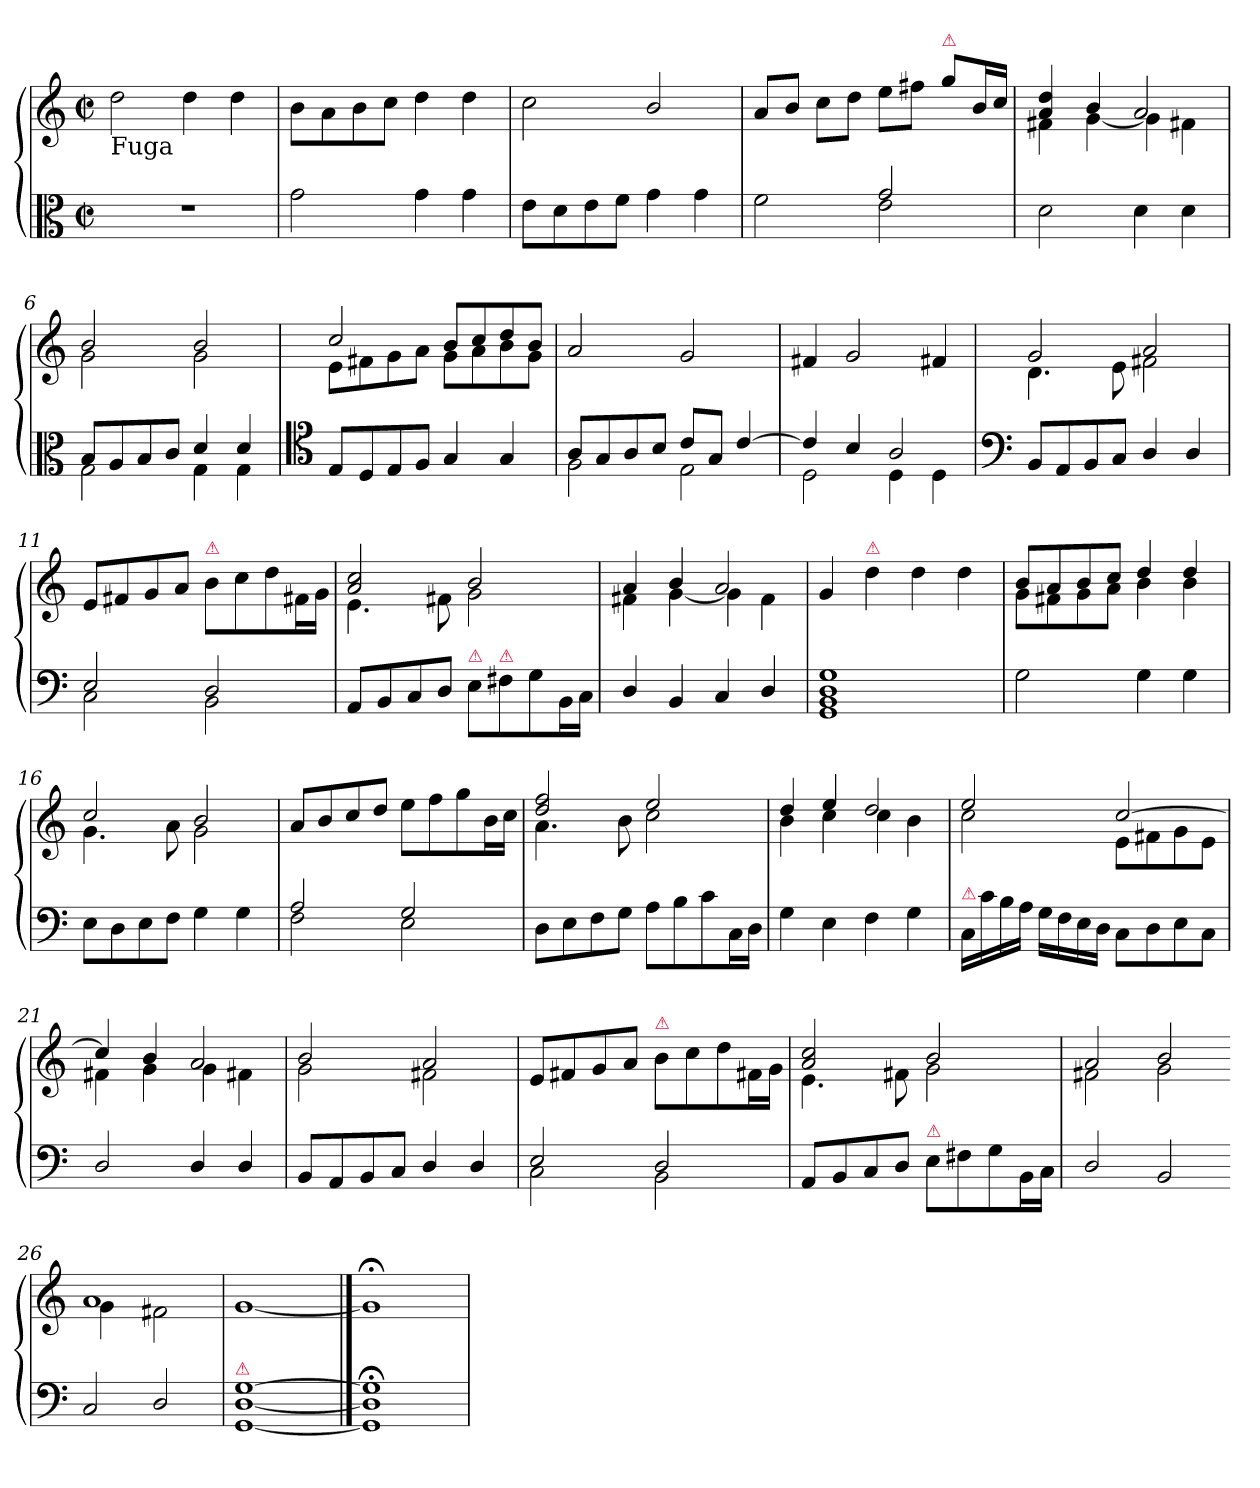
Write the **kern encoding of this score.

**kern	**kern
*part1	*part1
*staff2	*staff1
*clefC3	*clefG2
*k[]	*k[]
*M2/2	*M2/2
*met(c|)	*met(c|)
=1	=1
!	!LO:TX:b:t=Fuga
1r	2dd\
.	4dd\
.	4dd\
=2	=2
2g\	8b\L
.	8a\
.	8b\
.	8cc\J
4g\	4dd\
4g\	4dd\
=3	=3
8e\L	2cc\
8d\	.
8e\	.
8f\J	.
4g\	2b/
4g\	.
=4	=4
*^	*
2f\	2ryy	8a/L
.	.	8b/J
.	.	8cc\L
.	.	8dd\J
2g/	2e\	8ee\L
.	.	8ff#X\J
!	!	!LO:TX:a:color=crimson:t=⚠
.	.	8gg\L
.	.	16b/L
.	.	16cc/JJ
*v	*v	*
=5	=5
*	*^
2d\	4a/ 4dd/	4f#X\
.	4b/	[4g\
4d\	2a/	4g\]
4d\	.	4f#X\
=6	=6	=6
*^	*	*
8B/L	2G\	2b/	2g\
8A/	.	.	.
8B/	.	.	.
8c/J	.	.	.
4d/	4G\	2b/	2g\
4d/	4G\	.	.
*v	*v	*	*
=7	=7	=7
*clefC4	*	*
8E/L	2cc/	8e\L
8D/	.	8f#X\
8E/	.	8g\
8F/J	.	8a\J
4G/	8b/L	8g\L
.	8cc/	8a\
4G/	8dd/	8b\
.	8b/J	8g\J
*	*v	*v
=8	=8
*^	*
8A/L	2F\	2a/
8G/	.	.
8A/	.	.
8B/J	.	.
8c/L	2E\	2g/
8G/J	.	.
[4c/	.	.
=9	=9	=9
4c/]	2D\	4f#X/
4B/	.	2g/
2A/	4D\	.
.	4D\	4f#X/
*v	*v	*
=10	=10
*clefF4	*
*	*^
8BB/L	2g/	4.d\
8AA/	.	.
8BB/	.	.
8C/J	.	8e\
4D/	2a/	2f#X\
4D/	.	.
*	*v	*v
=11	=11
*^	*
2E/	2C\	8e/L
.	.	8f#X/
.	.	8g/
.	.	8a/J
!	!	!LO:TX:a:color=crimson:t=⚠
2D/	2BB\	8b\L
.	.	8cc\
.	.	8dd\
.	.	16f#X/L
.	.	16g/JJ
*v	*v	*
=12	=12
*	*^
8AA/L	2a/ 2cc/	4.e\
8BB/	.	.
8C/	.	.
8D/J	.	8f#X\
!LO:TX:a:color=crimson:t=⚠	!	!
8E\L	2b/	2g\
!LO:TX:a:color=crimson:t=⚠	!	!
8F#X\	.	.
8G\	.	.
16BB/L	.	.
16C/JJ	.	.
=13	=13	=13
4D/	4a/	4f#X\
4BB/	4b/	[4g\
4C/	2a/	4g\]
4D/	.	4f#\
*	*v	*v
=14	=14
1GG 1BB 1D 1G	4g/
!	!LO:TX:a:color=crimson:t=⚠
.	4dd\
.	4dd\
.	4dd\
=15	=15
*	*^
2G\	8b/L	8g\L
.	8a/	8f#X\
.	8b/	8g\
.	8cc/J	8a\J
4G\	4dd/	4b\
4G\	4dd/	4b\
=16	=16	=16
8E\L	2cc/	4.g\
8D\	.	.
8E\	.	.
8F\J	.	8a\
4G\	2b/	2g\
4G\	.	.
*	*v	*v
=17	=17
*^	*
2A/	2F\	8a/L
.	.	8b/
.	.	8cc/
.	.	8dd/J
2G/	2E\	8ee\L
.	.	8ff\
.	.	8gg\
.	.	16b\L
.	.	16cc\JJ
*v	*v	*
=18	=18
*	*^
8D\L	2dd/ 2ff/	4.a\
8E\	.	.
8F\	.	.
8G\J	.	8b\
8A\L	2ee/	2cc\
8B\	.	.
8c\	.	.
16C\L	.	.
16D\JJ	.	.
=19	=19	=19
4G\	4dd/	4b\
4E\	4ee/	4cc\
4F\	2dd/	4cc\
4G\	.	4b\
=20	=20	=20
!LO:TX:a:color=crimson:t=⚠	!	!
16C/LL	2ee/	2cc\
16c\	.	.
16B\	.	.
16A\JJ	.	.
16G\LL	.	.
16F\	.	.
16E\	.	.
16D\JJ	.	.
8C\L	[2cc/	8e\L
8D\	.	8f#X\
8E\	.	8g\
8C\J	.	8e\J
=21	=21	=21
2D/	4cc/]	4f#X\
.	4b/	4g\
4D/	2a/	4g\
4D/	.	4f#X\
=22	=22	=22
8BB/L	2b/	2g\
8AA/	.	.
8BB/	.	.
8C/J	.	.
4D/	2a/	2f#X\
4D/	.	.
*	*v	*v
=23	=23
*^	*
2E/	2C\	8e/L
.	.	8f#X/
.	.	8g/
.	.	8a/J
!	!	!LO:TX:a:color=crimson:t=⚠
2D/	2BB\	8b\L
.	.	8cc\
.	.	8dd\
.	.	16f#X/L
.	.	16g/JJ
*v	*v	*
=24	=24
*	*^
8AA/L	2a/ 2cc/	4.e\
8BB/	.	.
8C/	.	.
8D/J	.	8f#X\
!LO:TX:a:color=crimson:t=⚠	!	!
8E\L	2b/	2g\
8F#X\	.	.
8G\	.	.
16BB/L	.	.
16C/JJ	.	.
=25	=25	=25
2D/	2a/	2f#X\
2BB/	2b/	2g\
=26-	=26-	=26-
!	!	!LO:N:vis=4
2C/	1a	2g\
2D/	.	2f#X\
=27	=27	=27
!	!LO:TX:a:color=crimson:t=⚠	!
!LO:TX:a:color=crimson:t=⚠	!	!
*	*v	*v
[1GG [1D [1G	[1g
==28	==28
1GG];< 1D];< 1G];<	1g;<]
=	=
*-	*-
